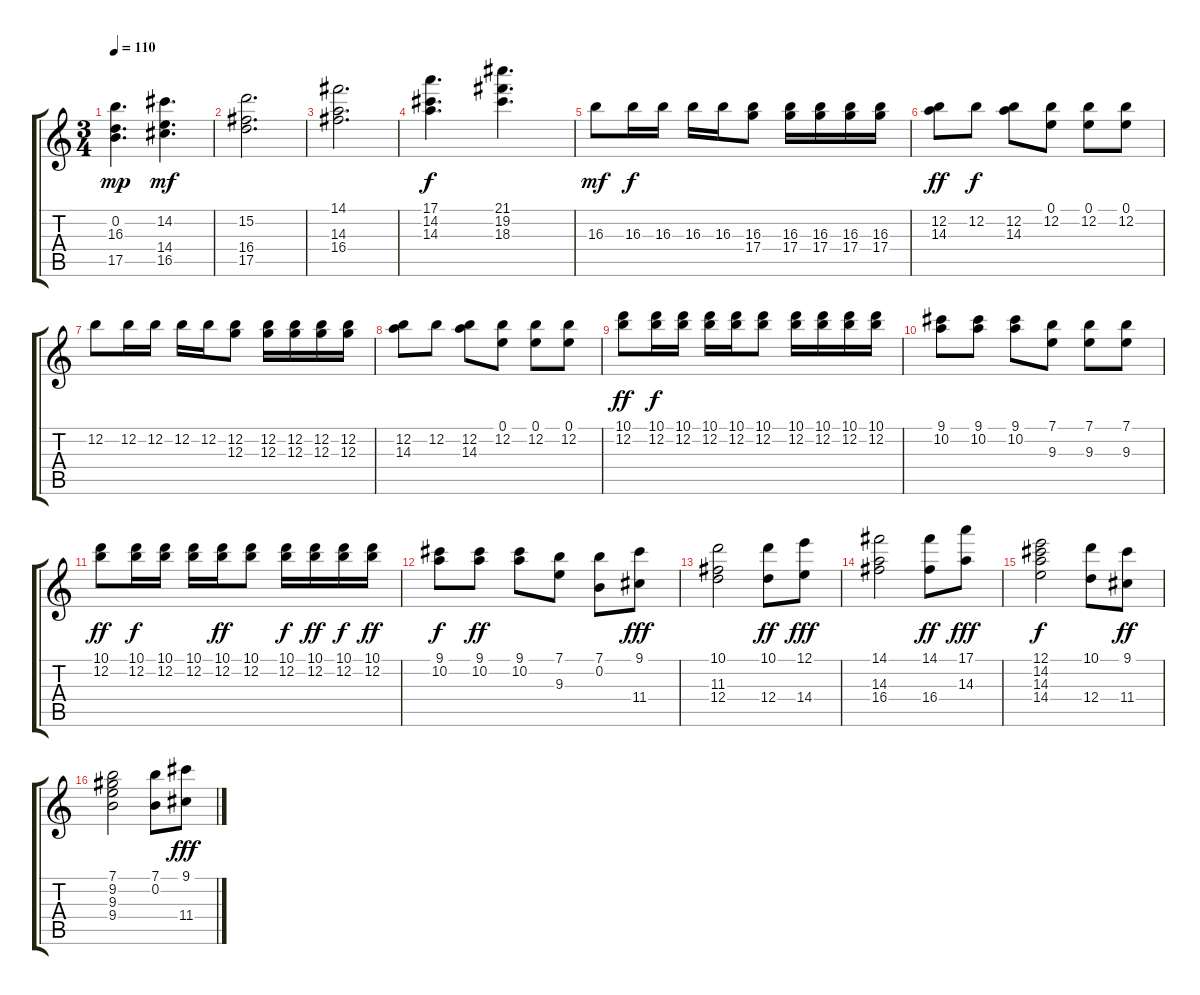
\track "" {instrument acousticguitarnylon}
\staff {score tabs}
\tuning (E4 B3 G3 D3 A2 E2) {hide}
\ts (3 4)
\tempo 110
\clef g2
\ks c
(0.2 16.3 17.5).4{d dy mp} (14.2 14.4 16.5).4{d dy mf} |
(15.2 16.4 17.5).2{d} |
(14.1 14.3 16.4).2{d} |
(17.1 14.2 14.3).4{d dy f} (21.1 19.2 18.3).4{d} |
16.3.8{dy mf} 16.3.16{dy f} 16.3.16 16.3.16 16.3.16 (16.3 17.4).8 (16.3 17.4).16 (16.3 17.4).16 (16.3 17.4).16 (16.3 17.4).16 |
(12.2 14.3).8{dy ff} 12.2.8{dy f} (12.2 14.3).8 (0.1 12.2).8 (0.1 12.2).8 (0.1 12.2).8 |
12.2.8 12.2.16 12.2.16 12.2.16 12.2.16 (12.2 12.3).8 (12.2 12.3).16 (12.2 12.3).16 (12.2 12.3).16 (12.2 12.3).16 |
(12.2 14.3).8 12.2.8 (12.2 14.3).8 (0.1 12.2).8 (0.1 12.2).8 (0.1 12.2).8 |
(10.1 12.2).8{dy ff} (10.1 12.2).16{dy f} (10.1 12.2).16 (10.1 12.2).16 (10.1 12.2).16 (10.1 12.2).8 (10.1 12.2).16 (10.1 12.2).16 (10.1 12.2).16 (10.1 12.2).16 |
(9.1 10.2).8 (9.1 10.2).8 (9.1 10.2).8 (7.1 9.3).8 (7.1 9.3).8 (7.1 9.3).8 |
(10.1 12.2).8{dy ff} (10.1 12.2).16{dy f} (10.1 12.2).16 (10.1 12.2).16 (10.1 12.2).16{dy ff} (10.1 12.2).8 (10.1 12.2).16{dy f} (10.1 12.2).16{dy ff} (10.1 12.2).16{dy f} (10.1 12.2).16{dy ff} |
(9.1 10.2).8{dy f} (9.1 10.2).8{dy ff} (9.1 10.2).8 (7.1 9.3).8 (7.1 0.2).8 (9.1 11.4).8{dy fff} |
(10.1 11.3 12.4).2 (10.1 12.4).8{dy ff} (12.1 14.4).8{dy fff} |
(14.1 14.3 16.4).2 (14.1 16.4).8{dy ff} (17.1 14.3).8{dy fff} |
(12.1 14.2 14.3 14.4).2{dy f} (10.1 12.4).8 (9.1 11.4).8{dy ff} |
(7.1 9.2 9.3 9.4).2 (7.1 0.2).8 (9.1 11.4).8{dy fff}
